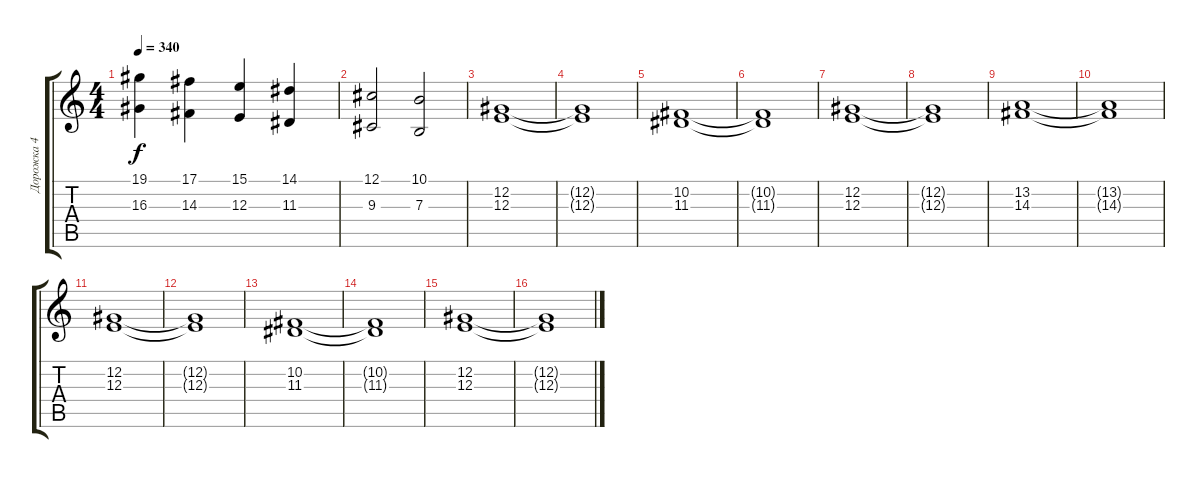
\track ("Дорожка 4" "Дорожка 4") {instrument tremolostrings}
\staff {score tabs}
\tuning (Db4 Ab3 E3 B2 Gb2 Db2) {hide}
\ts (4 4)
\tempo 340
\clef g2
\ks c
(19.1 16.3).4{dy f} (17.1 14.3).4 (15.1 12.3).4 (14.1 11.3).4 |
(12.1 9.3).2 (10.1 7.3).2 |
(12.2 12.3).1 |
(12.2{t} 12.3{t}).1 |
(10.2 11.3).1 |
(10.2{t} 11.3{t}).1 |
(12.2 12.3).1 |
(12.2{t} 12.3{t}).1 |
(13.2 14.3).1 |
(13.2{t} 14.3{t}).1 |
(12.2 12.3).1 |
(12.2{t} 12.3{t}).1 |
(10.2 11.3).1 |
(10.2{t} 11.3{t}).1 |
(12.2 12.3).1 |
(12.2{t} 12.3{t}).1
